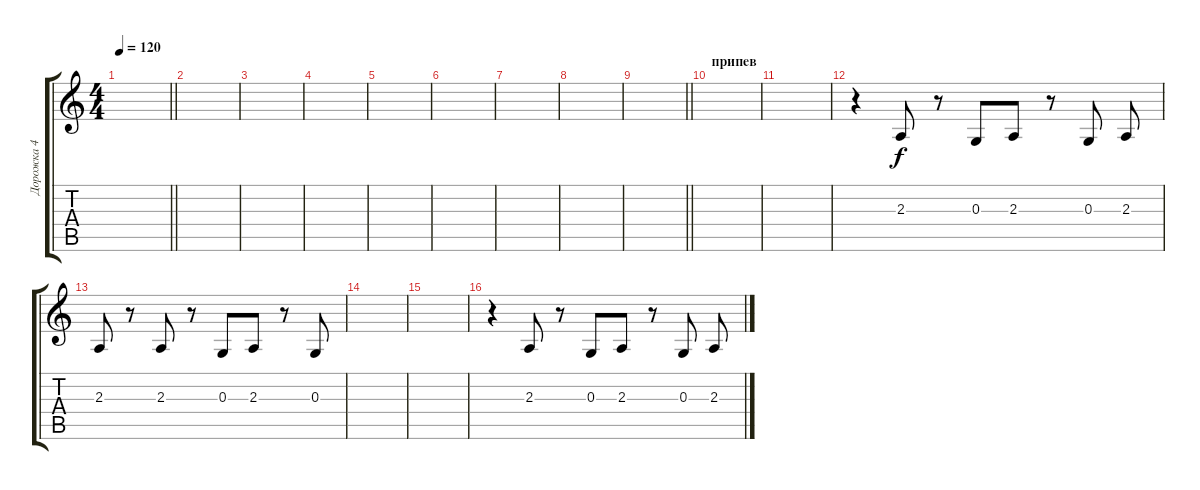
\track ("Дорожка 4" "Дорожка 4") {mute instrument trumpet}
\staff {score tabs}
\tuning (E4 B3 G3 D3 A2 E2) {hide}
\ts (4 4)
\tempo 120
\clef g2
\barLineRight lightlight
\ks c
|
|
|
|
|
|
|
|
\barLineRight lightlight
|
\section ("" "припев")
|
|
r.4 2.3.8 r.8 0.3.8 2.3.8 r.8 0.3.8 2.3.8 |
2.3.8 r.8 2.3.8 r.8 0.3.8 2.3.8 r.8 0.3.8 |
|
|
r.4 2.3.8 r.8 0.3.8 2.3.8 r.8 0.3.8 2.3.8
